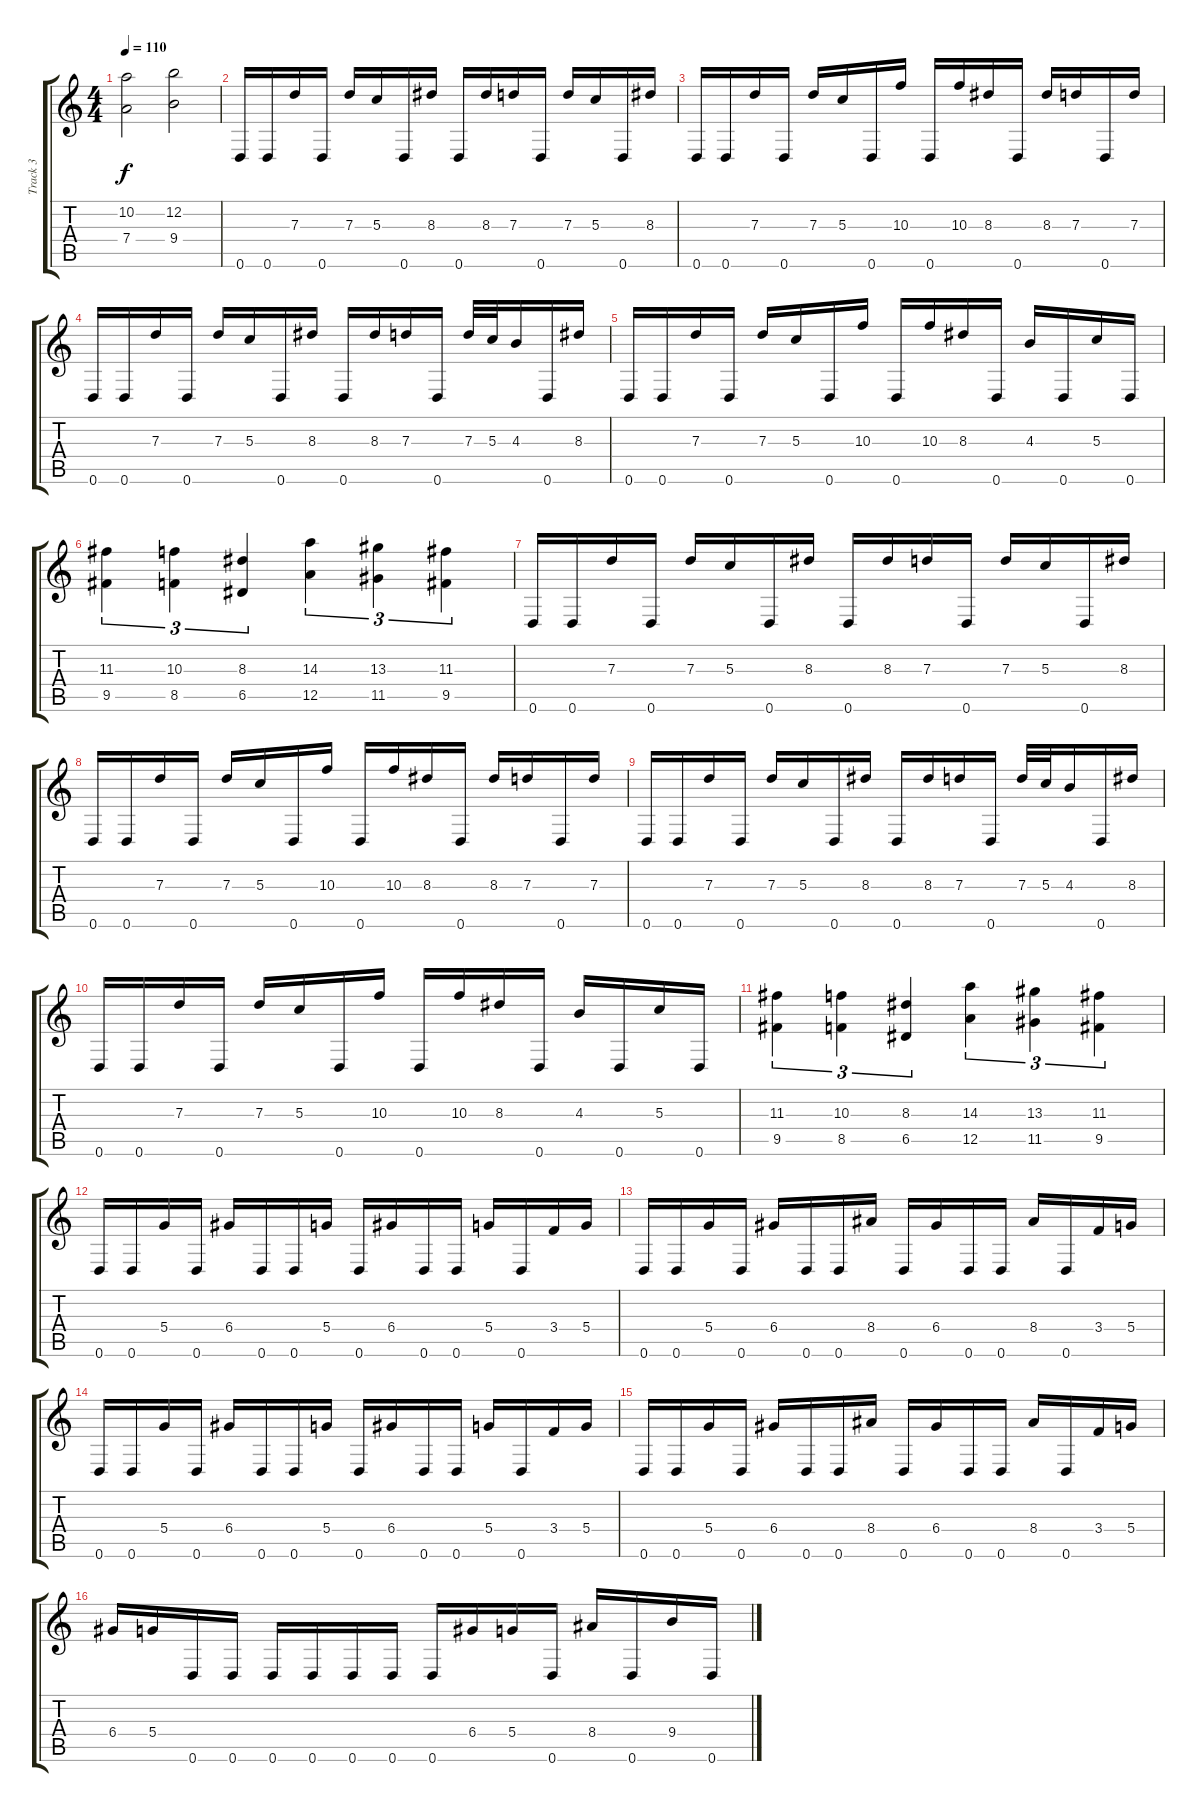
\track ("Track 3" "Track 3") {instrument distortionguitar}
\staff {score tabs}
\tuning (E4 B3 G3 D3 A2 D2) {hide}
\ts (4 4)
\tempo 110
\clef g2
\ks c
(10.2 7.4).2{dy f instrument distortionguitar} (12.2 9.4).2 |
0.6.16 0.6.16 7.3.16 0.6.16 7.3.16 5.3.16 0.6.16 8.3.16 0.6.16 8.3.16 7.3.16 0.6.16 7.3.16 5.3.16 0.6.16 8.3.16 |
0.6.16 0.6.16 7.3.16 0.6.16 7.3.16 5.3.16 0.6.16 10.3.16 0.6.16 10.3.16 8.3.16 0.6.16 8.3.16 7.3.16 0.6.16 7.3.16 |
0.6.16 0.6.16 7.3.16 0.6.16 7.3.16 5.3.16 0.6.16 8.3.16 0.6.16 8.3.16 7.3.16 0.6.16 7.3.32 5.3.32 4.3.16 0.6.16 8.3.16 |
0.6.16 0.6.16 7.3.16 0.6.16 7.3.16 5.3.16 0.6.16 10.3.16 0.6.16 10.3.16 8.3.16 0.6.16 4.3.16 0.6.16 5.3.16 0.6.16 |
(11.3 9.5).4{tu (3 2)} (10.3 8.5).4{tu (3 2)} (8.3 6.5).4{tu (3 2)} (14.3 12.5).4{tu (3 2)} (13.3 11.5).4{tu (3 2)} (11.3 9.5).4{tu (3 2)} |
0.6.16 0.6.16 7.3.16 0.6.16 7.3.16 5.3.16 0.6.16 8.3.16 0.6.16 8.3.16 7.3.16 0.6.16 7.3.16 5.3.16 0.6.16 8.3.16 |
0.6.16 0.6.16 7.3.16 0.6.16 7.3.16 5.3.16 0.6.16 10.3.16 0.6.16 10.3.16 8.3.16 0.6.16 8.3.16 7.3.16 0.6.16 7.3.16 |
0.6.16 0.6.16 7.3.16 0.6.16 7.3.16 5.3.16 0.6.16 8.3.16 0.6.16 8.3.16 7.3.16 0.6.16 7.3.32 5.3.32 4.3.16 0.6.16 8.3.16 |
0.6.16 0.6.16 7.3.16 0.6.16 7.3.16 5.3.16 0.6.16 10.3.16 0.6.16 10.3.16 8.3.16 0.6.16 4.3.16 0.6.16 5.3.16 0.6.16 |
(11.3 9.5).4{tu (3 2)} (10.3 8.5).4{tu (3 2)} (8.3 6.5).4{tu (3 2)} (14.3 12.5).4{tu (3 2)} (13.3 11.5).4{tu (3 2)} (11.3 9.5).4{tu (3 2)} |
0.6.16 0.6.16 5.4.16 0.6.16 6.4.16 0.6.16 0.6.16 5.4.16 0.6.16 6.4.16 0.6.16 0.6.16 5.4.16 0.6.16 3.4.16 5.4.16 |
0.6.16 0.6.16 5.4.16 0.6.16 6.4.16 0.6.16 0.6.16 8.4.16 0.6.16 6.4.16 0.6.16 0.6.16 8.4.16 0.6.16 3.4.16 5.4.16 |
0.6.16 0.6.16 5.4.16 0.6.16 6.4.16 0.6.16 0.6.16 5.4.16 0.6.16 6.4.16 0.6.16 0.6.16 5.4.16 0.6.16 3.4.16 5.4.16 |
0.6.16 0.6.16 5.4.16 0.6.16 6.4.16 0.6.16 0.6.16 8.4.16 0.6.16 6.4.16 0.6.16 0.6.16 8.4.16 0.6.16 3.4.16 5.4.16 |
6.4.16 5.4.16 0.6.16 0.6.16 0.6.16 0.6.16 0.6.16 0.6.16 0.6.16 6.4.16 5.4.16 0.6.16 8.4.16 0.6.16 9.4.16 0.6.16
